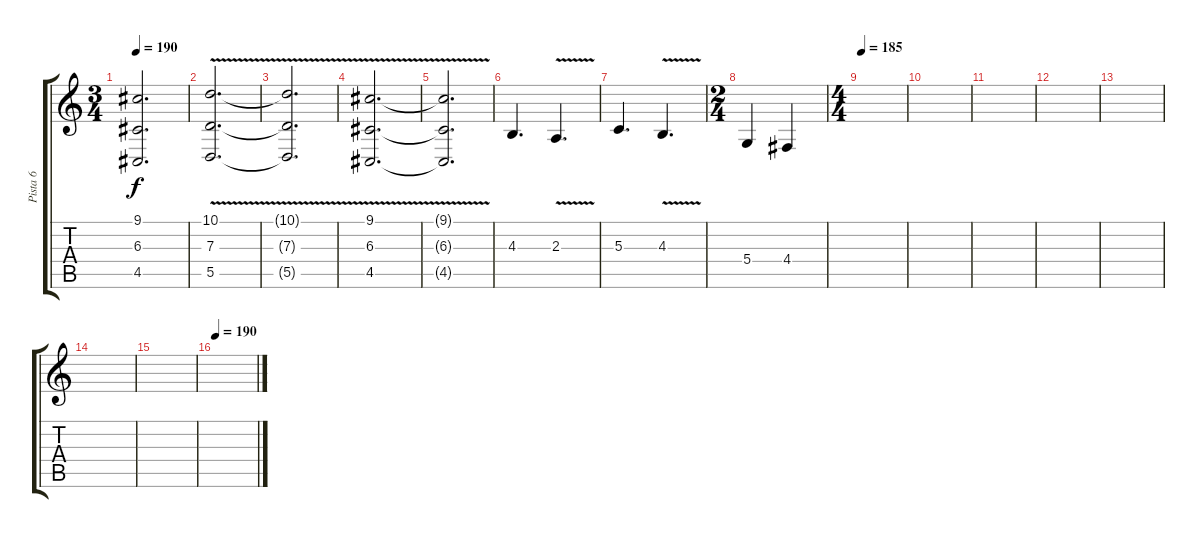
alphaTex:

\track ("Pista 6" "Pista 6") {instrument fx2soundtrack}
\staff {score tabs}
\tuning (E4 B3 G3 D3 A2 E2) {hide}
\ts (3 4)
\tempo 190
\clef g2
\ks c
(9.1{t} 6.3{t} 4.5{t}).2{d dy f} |
(10.1 7.3{v} 5.5).2{d} |
(10.1{t} 7.3{t} 5.5{t}).2{d} |
(9.1{v} 6.3 4.5).2{d} |
(9.1{t} 6.3{t} 4.5{t}).2{d} |
4.3.4{d} 2.3{v}.4{d} |
5.3.4{d} 4.3{v}.4{d} |
\ts (2 4)
5.4.4 4.4.4 |
\ts (4 4)
\tempo 185
|
|
|
|
|
|
|
\tempo 190
